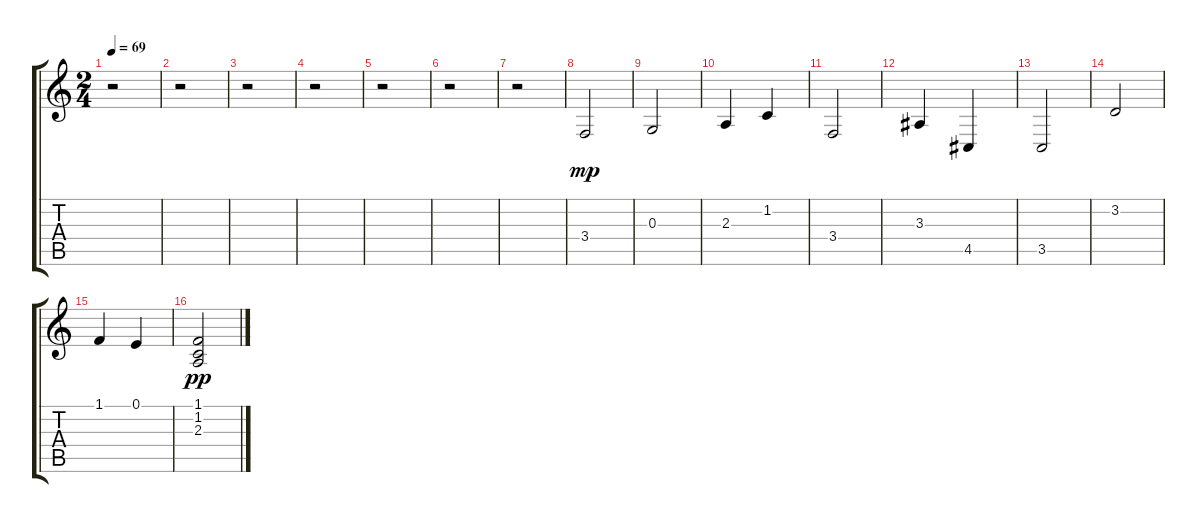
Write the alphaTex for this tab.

\track "" {instrument stringensemble1}
\staff {score tabs}
\tuning (E4 B3 G3 D3 A2 E2) {hide}
\ts (2 4)
\tempo 69
\clef g2
\ks c
r.2{dy f} |
r.2 |
r.2 |
r.2 |
r.2 |
r.2 |
r.2 |
3.4.2{dy mp} |
0.3.2 |
2.3.4 1.2.4 |
3.4.2 |
3.3.4 4.5.4 |
3.5.2 |
3.2.2 |
1.1.4 0.1.4 |
(1.1 1.2 2.3).2{dy pp}
